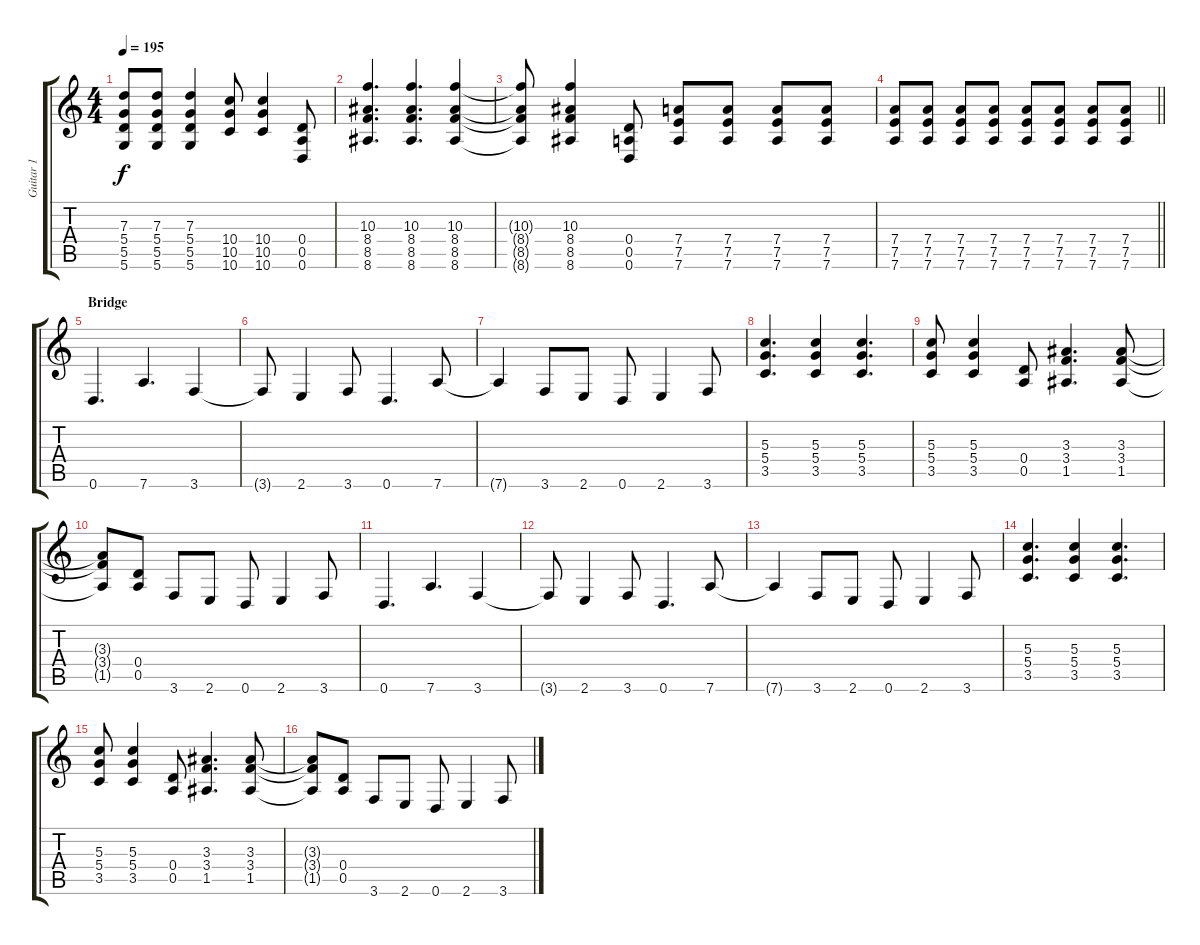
\track ("Guitar 1" "Guitar 1") {instrument distortionguitar}
\staff {score tabs}
\tuning (E4 B3 G3 D3 A2 D2) {hide}
\ts (4 4)
\tempo 195
\clef g2
\ks c
(7.3{t} 5.4{t} 5.5{t} 5.6{t}).8{dy f} (7.3 5.4 5.5 5.6).8 (7.3 5.4 5.5 5.6).4 (10.4 10.5 10.6).8 (10.4 10.5 10.6).4 (0.4 0.5 0.6).8 |
(10.3 8.4 8.5 8.6).4{d} (10.3 8.4 8.5 8.6).4{d} (10.3 8.4 8.5 8.6).4 |
(10.3{t} 8.4{t} 8.5{t} 8.6{t}).8 (10.3 8.4 8.5 8.6).4 (0.4 0.5 0.6).8 (7.4 7.5 7.6).8 (7.4 7.5 7.6).8 (7.4 7.5 7.6).8 (7.4 7.5 7.6).8 |
\barLineRight lightlight
(7.4 7.5 7.6).8 (7.4 7.5 7.6).8 (7.4 7.5 7.6).8 (7.4 7.5 7.6).8 (7.4 7.5 7.6).8 (7.4 7.5 7.6).8 (7.4 7.5 7.6).8 (7.4 7.5 7.6).8 |
\section ("" "Bridge")
0.6.4{d} 7.6.4{d} 3.6.4 |
3.6{t}.8 2.6.4 3.6.8 0.6.4{d} 7.6.8 |
7.6{t}.4 3.6.8 2.6.8 0.6.8 2.6.4 3.6.8 |
(5.3 5.4 3.5).4{d} (5.3 5.4 3.5).4 (5.3 5.4 3.5).4{d} |
(5.3 5.4 3.5).8 (5.3 5.4 3.5).4 (0.4 0.5).8 (3.3 3.4 1.5).4{d} (3.3 3.4 1.5).8 |
(3.3{t} 3.4{t} 1.5{t}).8 (0.4 0.5).8 3.6.8 2.6.8 0.6.8 2.6.4 3.6.8 |
0.6.4{d} 7.6.4{d} 3.6.4 |
3.6{t}.8 2.6.4 3.6.8 0.6.4{d} 7.6.8 |
7.6{t}.4 3.6.8 2.6.8 0.6.8 2.6.4 3.6.8 |
(5.3 5.4 3.5).4{d} (5.3 5.4 3.5).4 (5.3 5.4 3.5).4{d} |
(5.3 5.4 3.5).8 (5.3 5.4 3.5).4 (0.4 0.5).8 (3.3 3.4 1.5).4{d} (3.3 3.4 1.5).8 |
(3.3{t} 3.4{t} 1.5{t}).8 (0.4 0.5).8 3.6.8 2.6.8 0.6.8 2.6.4 3.6.8
